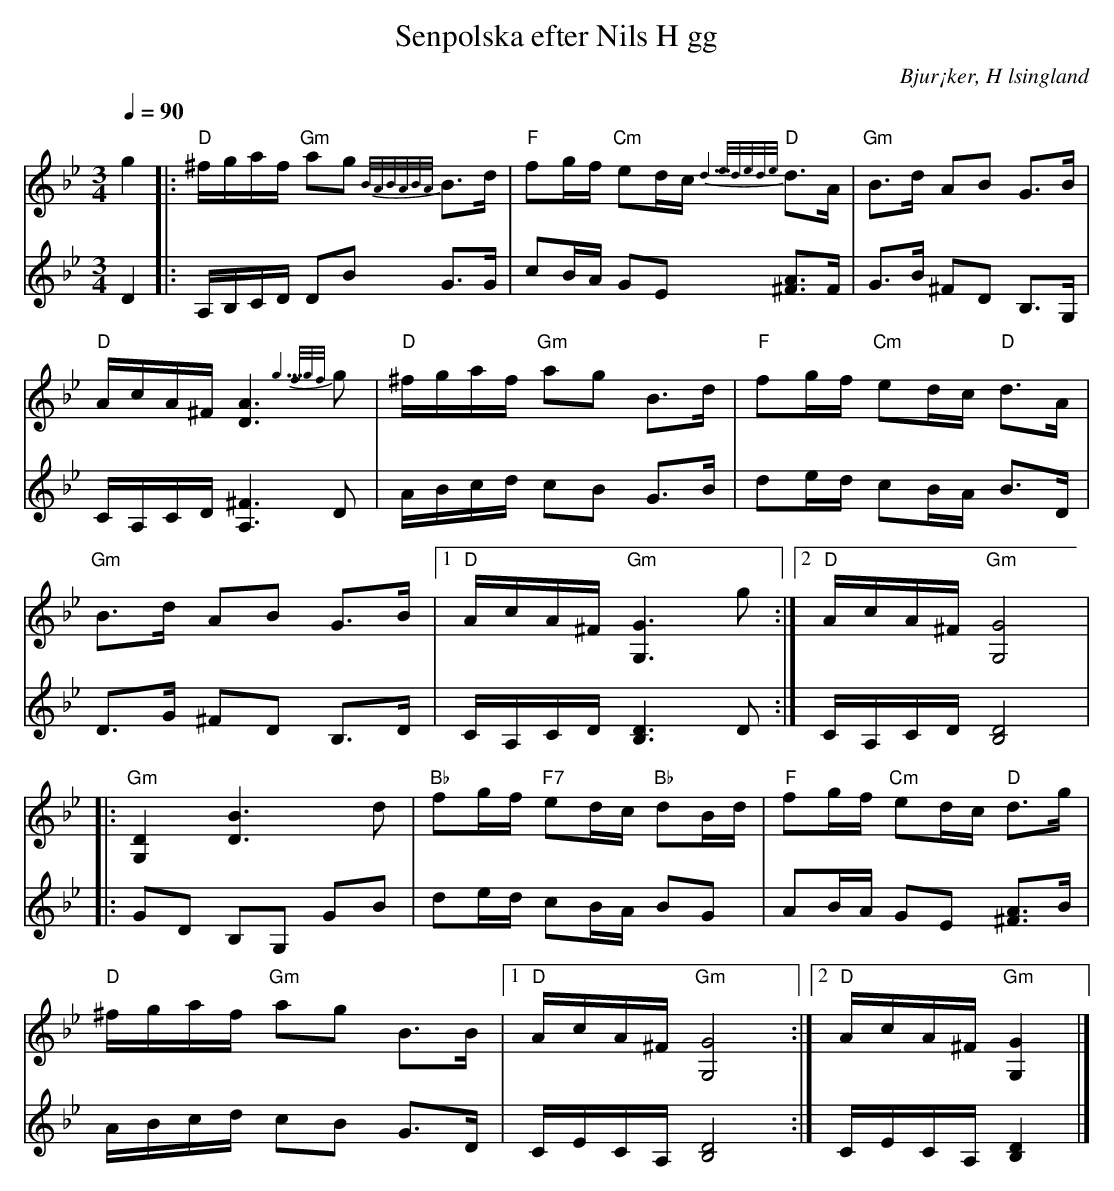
X:1
T: Senpolska efter Nils H gg
O: Bjur¡ker, H lsingland
M: 3/4
L: 1/8
Q: 1/4=90
K: Gm
V:1
g2 |: "D" ^f/g/a/f/ "Gm" ag {B/A/B/A/B/A/}B>d | "F" fg/f/ "Cm" ed/c/ "D" {d5/2e/d/e/d/e/}d>A | "Gm" B>d AB G>B |
"D" A/c/A/^F/ [A3D3] {g5/2f/g/f/}g | "D" ^f/g/a/f/ "Gm" ag B>d | "F" fg/f/ "Cm" ed/c/ "D" d>A |
"Gm" B>d AB G>B |1 "D" A/c/A/^F/ "Gm" [G,3G3] g :|2 "D" A/c/A/^F/ "Gm" [G,4G4] |
|: "Gm" [G,2D2] [D3B3] d | "Bb" fg/f/ "F7" ed/c/ "Bb" dB/d/ | "F" fg/f/ "Cm" ed/c/ "D" d>g |
"D" ^f/g/a/f/ "Gm" ag B>B |1 "D" A/c/A/^F/ "Gm" [G,4G4] :|2 "D" A/c/A/^F/ "Gm" [G,2G2] |]
V:2
D2 |: A,/B,/C/D/ DB G>G | cB/A/ GE [^FA]>F | G>B ^FD B,>G, |
C/A,/C/D/ [A,3^F3] D | A/B/c/d/ cB G>B | de/d/ cB/A/ B>D |
D>G ^FD B,>D |1 C/A,/C/D/ [B,3D3] D :|2 C/A,/C/D/ [B,4D4] |
|: GD B,G, GB | de/d/ cB/A/ BG | AB/A/ GE [^FA]>B|
A/B/c/d/ cB G>D |1 C/E/C/A,/ [B,4D4] :|2 C/E/C/A,/ [B,2D2] |]
